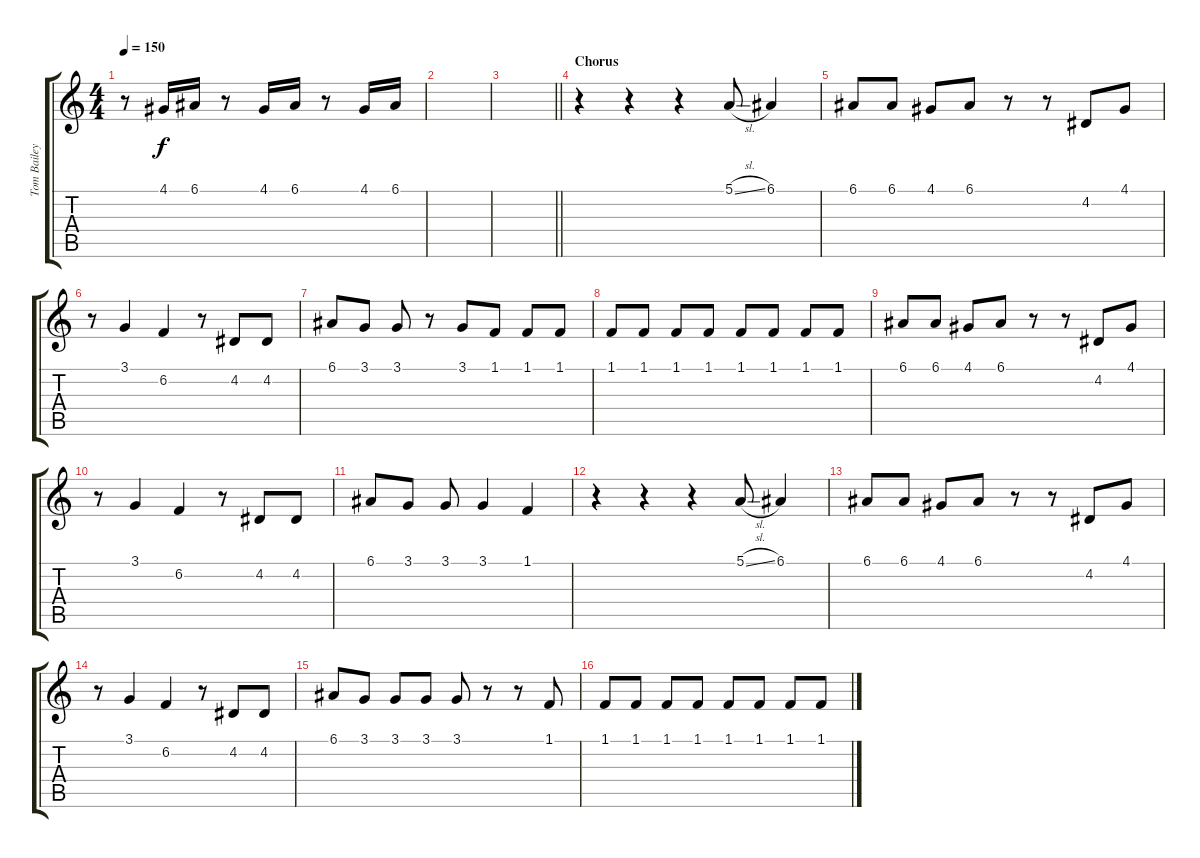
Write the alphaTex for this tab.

\track ("Tom Bailey (Vocals)" "Tom Bailey") {instrument choiraahs}
\staff {score tabs}
\tuning (E4 B3 G3 D3 A2 E2) {hide}
\ts (4 4)
\tempo 150
\clef g2
\ks c
r.8{dy f} 4.1.16 6.1.16 r.8 4.1.16 6.1.16 r.8 4.1.16 6.1.16 |
|
\barLineRight lightlight
|
\section ("" "Chorus")
r.4 r.4 r.4 5.1{sl}.8 6.1.4 |
6.1.8 6.1.8 4.1.8 6.1.8 r.8 r.8 4.2.8 4.1.8 |
r.8 3.1.4 6.2.4 r.8 4.2.8 4.2.8 |
6.1.8 3.1.8 3.1.8 r.8 3.1.8 1.1.8 1.1.8 1.1.8 |
1.1.8 1.1.8 1.1.8 1.1.8 1.1.8 1.1.8 1.1.8 1.1.8 |
6.1.8 6.1.8 4.1.8 6.1.8 r.8 r.8 4.2.8 4.1.8 |
r.8 3.1.4 6.2.4 r.8 4.2.8 4.2.8 |
6.1.8 3.1.8 3.1.8 3.1.4 1.1.4 |
r.4 r.4 r.4 5.1{sl}.8 6.1.4 |
6.1.8 6.1.8 4.1.8 6.1.8 r.8 r.8 4.2.8 4.1.8 |
r.8 3.1.4 6.2.4 r.8 4.2.8 4.2.8 |
6.1.8 3.1.8 3.1.8 3.1.8 3.1.8 r.8 r.8 1.1.8 |
1.1.8 1.1.8 1.1.8 1.1.8 1.1.8 1.1.8 1.1.8 1.1.8
